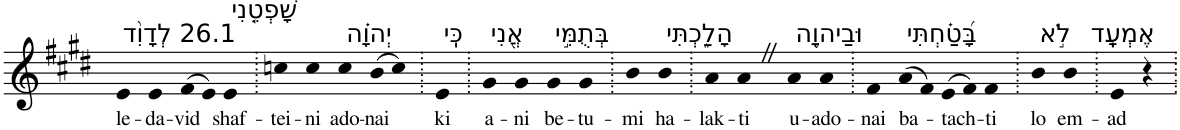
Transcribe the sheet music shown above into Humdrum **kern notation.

**kern	**text
*part1	*part1
*staff1	*staff1
*I"Piano	*
*I'Pno	*
*clefG2	*
*k[f#c#g#d#]	*
*E:	*
=1	=1
!LO:TX:a:t=26.1 לְדָוִ֨ד	!
!	!LO:LY:b
4e	le-
!	!LO:LY:b
4e	-da-
!	!LO:LY:b
(>8f#	-vid
8e)	.
!LO:TX:a:t=שָׁפְטֵ֤נִי	!
!	!LO:LY:b
4e	shaf-
=2.	=2.
!	!LO:LY:b
4ccn	-tei-
!	!LO:LY:b
4cc	-ni
!LO:TX:a:t=יְהוָ֗ה	!
!	!LO:LY:b
4cc	ado-
!	!LO:LY:b
(>8b	-nai
8cc)	.
=3.	=3.
!LO:TX:a:t=כִּֽי	!
!	!LO:LY:b
4e	ki
=4.	=4.
!LO:TX:a:t=אֲ֭נִי	!
!	!LO:LY:b
4g#	a-
!	!LO:LY:b
4g#	-ni
!LO:TX:a:t=בְּתֻמִּ֣י	!
!	!LO:LY:b
4g#	be-
!	!LO:LY:b
4g#	-tu-
=5.	=5.
!	!LO:LY:b
4b	-mi
!LO:TX:a:t=הָלַ֑כְתִּי	!
!	!LO:LY:b
4b	ha-
=6.	=6.
!	!LO:LY:b
4a	-lak-
!	!LO:LY:b
4aZ	-ti
!LO:TX:a:t=וּבַיהוָ֥ה	!
!	!LO:LY:b
4a	u-
!	!LO:LY:b
4a	-ado-
=7.	=7.
!	!LO:LY:b
4f#	-nai
!LO:TX:a:t=בָּ֝טַ֗חְתִּי	!
!	!LO:LY:b
(>8a	ba-
8f#)	.
!	!LO:LY:b
(>8e	-tach-
8f#)	.
!	!LO:LY:b
4f#	-ti
=8.	=8.
!LO:TX:a:t=לֹ֣א	!
!	!LO:LY:b
4b	lo
!LO:TX:a:t=אֶמְעָֽד	!
!	!LO:LY:b
4b	em-
=9.	=9.
!	!LO:LY:b
4e	-ad
4r	.
=.	=.
*-	*-
